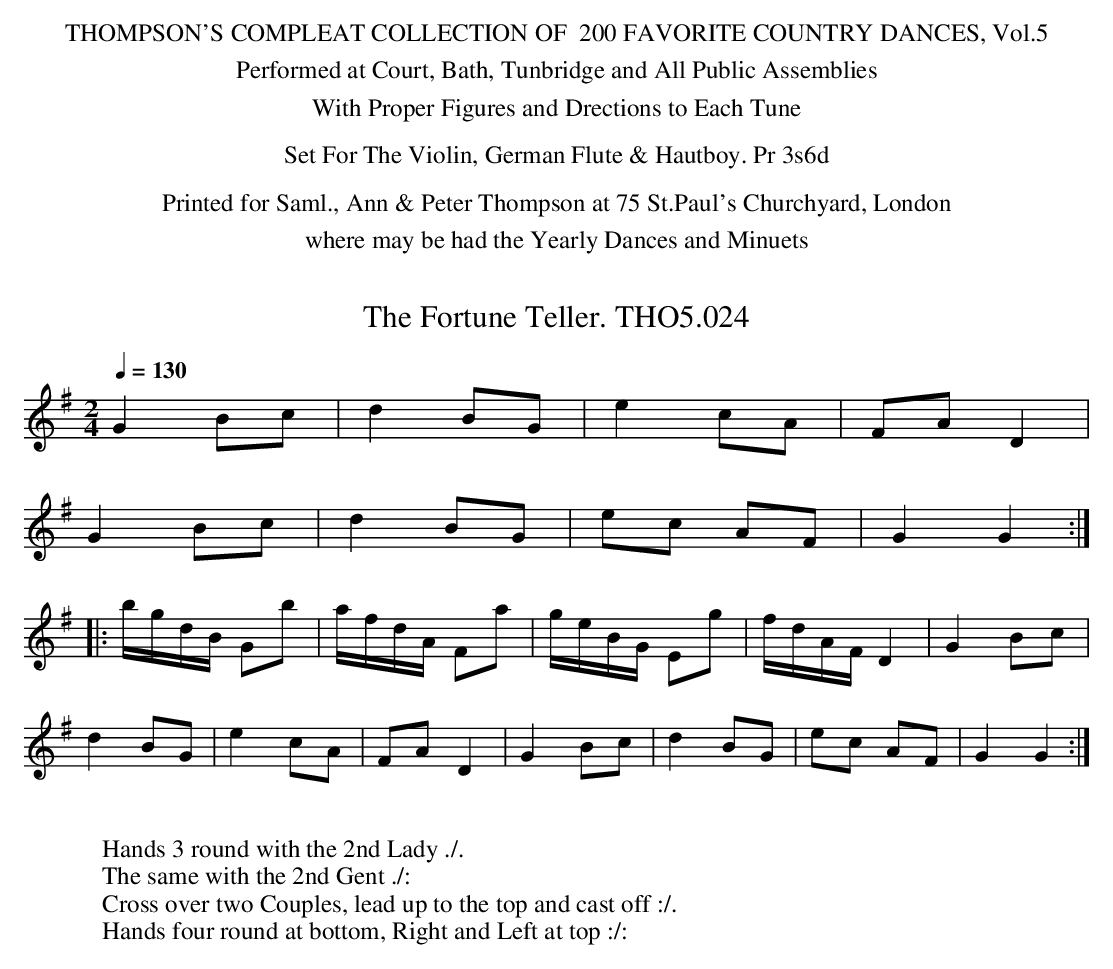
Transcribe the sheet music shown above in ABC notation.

X:1
T:Fortune Teller. THO5.024, The
M:2/4
L:1/8
Q:1/4=130
K:G
G2 Bc|d2 BG|e2 cA|FA D2|
G2Bc|d2 BG|ec AF|G2G2:|
|:b/g/d/B/ Gb|a/f/d/A/ Fa|g/e/B/G/ Eg|f/d/A/F/ D2|G2 Bc |
d2 BG|e2 cA|FA D2|G2 Bc|d2 BG|ec AF|G2G2:|
W:
W:Hands 3 round with the 2nd Lady ./.
W:The same with the 2nd Gent ./:
W:Cross over two Couples, lead up to the top and cast off :/.
W:Hands four round at bottom, Right and Left at top :/:
